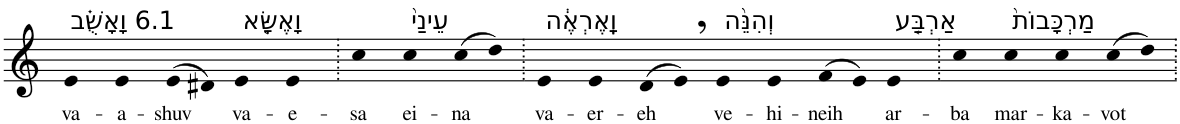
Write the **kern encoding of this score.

**kern	**text
*part1	*part1
*staff1	*staff1
*I"Piano	*
*I'Pno	*
*clefG2	*
*k[]	*
=1	=1
!LO:TX:a:t=6.1 וָאָשֻׁ֗ב	!
!	!LO:LY:b
4e	va-
!	!LO:LY:b
4e	-a-
!	!LO:LY:b
(>8e	-shuv
8d#X)	.
!LO:TX:a:t=וָאֶשָּׂ֤א	!
!	!LO:LY:b
4e	va-
!	!LO:LY:b
4e	-e-
=2.	=2.
!	!LO:LY:b
4cc	-sa
!LO:TX:a:t=עֵינַי֙	!
!	!LO:LY:b
4cc	ei-
!	!LO:LY:b
(>8cc	-na
8dd)	.
=3.	=3.
!LO:TX:a:t=וָֽאֶרְאֶ֔ה	!
!	!LO:LY:b
4e	va-
!	!LO:LY:b
4e	-er-
!	!LO:LY:b
(>8d	-eh
8e,)	.
!LO:TX:a:t=וְהִנֵּ֨ה	!
!	!LO:LY:b
4e	ve-
!	!LO:LY:b
4e	-hi-
!	!LO:LY:b
(>8f	-neih
8e)	.
!LO:TX:a:t=אַרְבַּ֤ע	!
!	!LO:LY:b
4e	ar-
=4.	=4.
!	!LO:LY:b
4cc	-ba
!LO:TX:a:t=מַרְכָּבוֹת֙	!
!	!LO:LY:b
4cc	mar-
!	!LO:LY:b
4cc	-ka-
!	!LO:LY:b
(>8cc	-vot
8dd)	.
=.	=.
*-	*-
